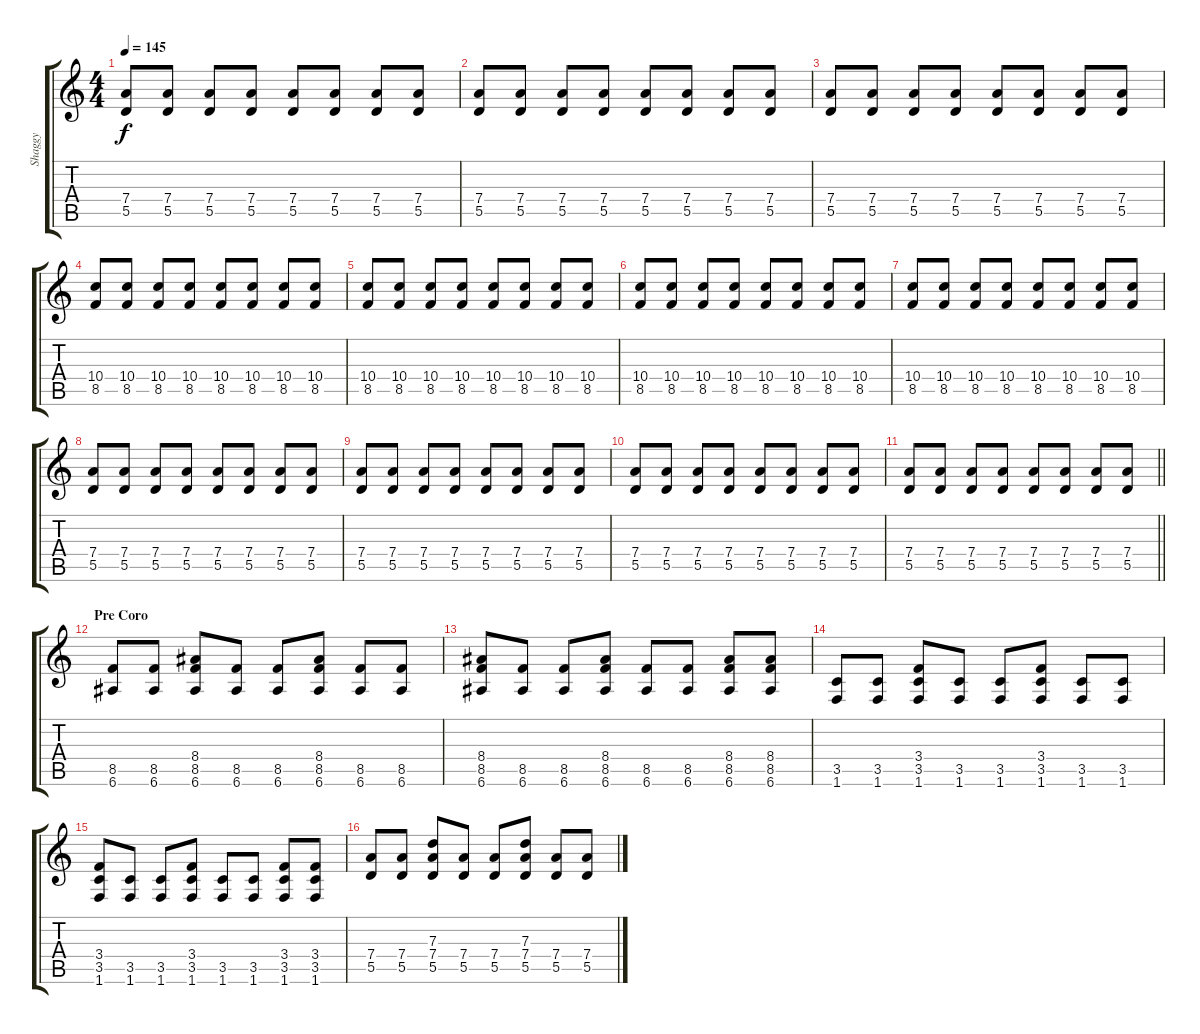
\track ("Shaggy" "Shaggy") {instrument distortionguitar}
\staff {score tabs}
\tuning (E4 B3 G3 D3 A2 E2) {hide}
\ts (4 4)
\tempo 145
\clef g2
\ks c
(7.4 5.5).8{dy f} (7.4 5.5).8 (7.4 5.5).8 (7.4 5.5).8 (7.4 5.5).8 (7.4 5.5).8 (7.4 5.5).8 (7.4 5.5).8 |
(7.4 5.5).8 (7.4 5.5).8 (7.4 5.5).8 (7.4 5.5).8 (7.4 5.5).8 (7.4 5.5).8 (7.4 5.5).8 (7.4 5.5).8 |
(7.4 5.5).8 (7.4 5.5).8 (7.4 5.5).8 (7.4 5.5).8 (7.4 5.5).8 (7.4 5.5).8 (7.4 5.5).8 (7.4 5.5).8 |
(10.4 8.5).8 (10.4 8.5).8 (10.4 8.5).8 (10.4 8.5).8 (10.4 8.5).8 (10.4 8.5).8 (10.4 8.5).8 (10.4 8.5).8 |
(10.4 8.5).8 (10.4 8.5).8 (10.4 8.5).8 (10.4 8.5).8 (10.4 8.5).8 (10.4 8.5).8 (10.4 8.5).8 (10.4 8.5).8 |
(10.4 8.5).8 (10.4 8.5).8 (10.4 8.5).8 (10.4 8.5).8 (10.4 8.5).8 (10.4 8.5).8 (10.4 8.5).8 (10.4 8.5).8 |
(10.4 8.5).8 (10.4 8.5).8 (10.4 8.5).8 (10.4 8.5).8 (10.4 8.5).8 (10.4 8.5).8 (10.4 8.5).8 (10.4 8.5).8 |
(7.4 5.5).8 (7.4 5.5).8 (7.4 5.5).8 (7.4 5.5).8 (7.4 5.5).8 (7.4 5.5).8 (7.4 5.5).8 (7.4 5.5).8 |
(7.4 5.5).8 (7.4 5.5).8 (7.4 5.5).8 (7.4 5.5).8 (7.4 5.5).8 (7.4 5.5).8 (7.4 5.5).8 (7.4 5.5).8 |
(7.4 5.5).8 (7.4 5.5).8 (7.4 5.5).8 (7.4 5.5).8 (7.4 5.5).8 (7.4 5.5).8 (7.4 5.5).8 (7.4 5.5).8 |
\barLineRight lightlight
(7.4 5.5).8 (7.4 5.5).8 (7.4 5.5).8 (7.4 5.5).8 (7.4 5.5).8 (7.4 5.5).8 (7.4 5.5).8 (7.4 5.5).8 |
\section ("" "Pre Coro")
(8.5 6.6).8 (8.5 6.6).8 (8.4 8.5 6.6).8 (8.5 6.6).8 (8.5 6.6).8 (8.4 8.5 6.6).8 (8.5 6.6).8 (8.5 6.6).8 |
(8.4 8.5 6.6).8 (8.5 6.6).8 (8.5 6.6).8 (8.4 8.5 6.6).8 (8.5 6.6).8 (8.5 6.6).8 (8.4 8.5 6.6).8 (8.4 8.5 6.6).8 |
(3.5 1.6).8 (3.5 1.6).8 (3.4 3.5 1.6).8 (3.5 1.6).8 (3.5 1.6).8 (3.4 3.5 1.6).8 (3.5 1.6).8 (3.5 1.6).8 |
(3.4 3.5 1.6).8 (3.5 1.6).8 (3.5 1.6).8 (3.4 3.5 1.6).8 (3.5 1.6).8 (3.5 1.6).8 (3.4 3.5 1.6).8 (3.4 3.5 1.6).8 |
(7.4 5.5).8 (7.4 5.5).8 (7.3 7.4 5.5).8 (7.4 5.5).8 (7.4 5.5).8 (7.3 7.4 5.5).8 (7.4 5.5).8 (7.4 5.5).8
